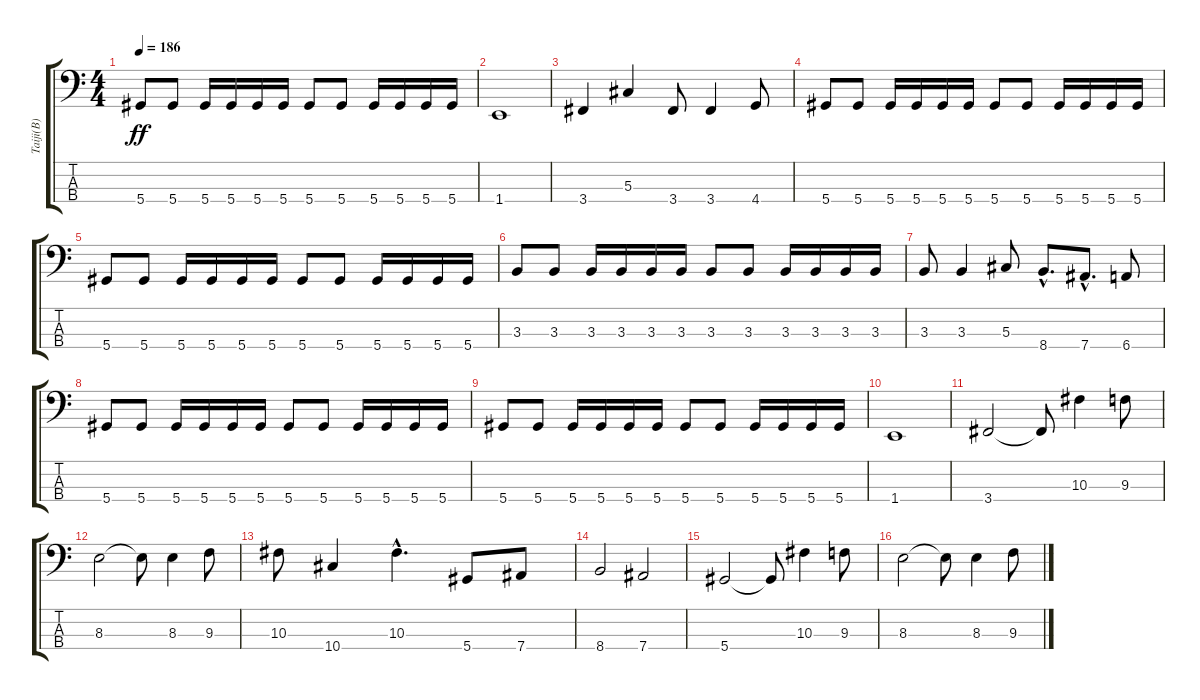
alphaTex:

\track ("Taiji(B)" "Taiji(B)") {instrument electricbasspick}
\staff {score tabs}
\tuning (Gb2 Db2 Ab1 Eb1) {hide}
\ts (4 4)
\tempo 186
\clef f4
\ks c
5.4.8{dy ff} 5.4.8 5.4.16 5.4.16 5.4.16 5.4.16 5.4.8 5.4.8 5.4.16 5.4.16 5.4.16 5.4.16 |
1.4.1 |
3.4.4 5.3.4 3.4.8 3.4.4 4.4.8 |
5.4.8 5.4.8 5.4.16 5.4.16 5.4.16 5.4.16 5.4.8 5.4.8 5.4.16 5.4.16 5.4.16 5.4.16 |
5.4.8 5.4.8 5.4.16 5.4.16 5.4.16 5.4.16 5.4.8 5.4.8 5.4.16 5.4.16 5.4.16 5.4.16 |
3.3.8 3.3.8 3.3.16 3.3.16 3.3.16 3.3.16 3.3.8 3.3.8 3.3.16 3.3.16 3.3.16 3.3.16 |
3.3.8 3.3.4 5.3.8 8.4{hac}.8{d} 7.4{hac}.8{d} 6.4.8 |
5.4.8 5.4.8 5.4.16 5.4.16 5.4.16 5.4.16 5.4.8 5.4.8 5.4.16 5.4.16 5.4.16 5.4.16 |
5.4.8 5.4.8 5.4.16 5.4.16 5.4.16 5.4.16 5.4.8 5.4.8 5.4.16 5.4.16 5.4.16 5.4.16 |
1.4.1 |
3.4.2 3.4{t}.8 10.3.4 9.3.8 |
8.3.2 8.3{t}.8 8.3.4 9.3.8 |
10.3.8 10.4.4 10.3{hac}.4{d} 5.4.8 7.4.8 |
8.4.2 7.4.2 |
5.4.2 5.4{t}.8 10.3.4 9.3.8 |
8.3.2 8.3{t}.8 8.3.4 9.3.8
